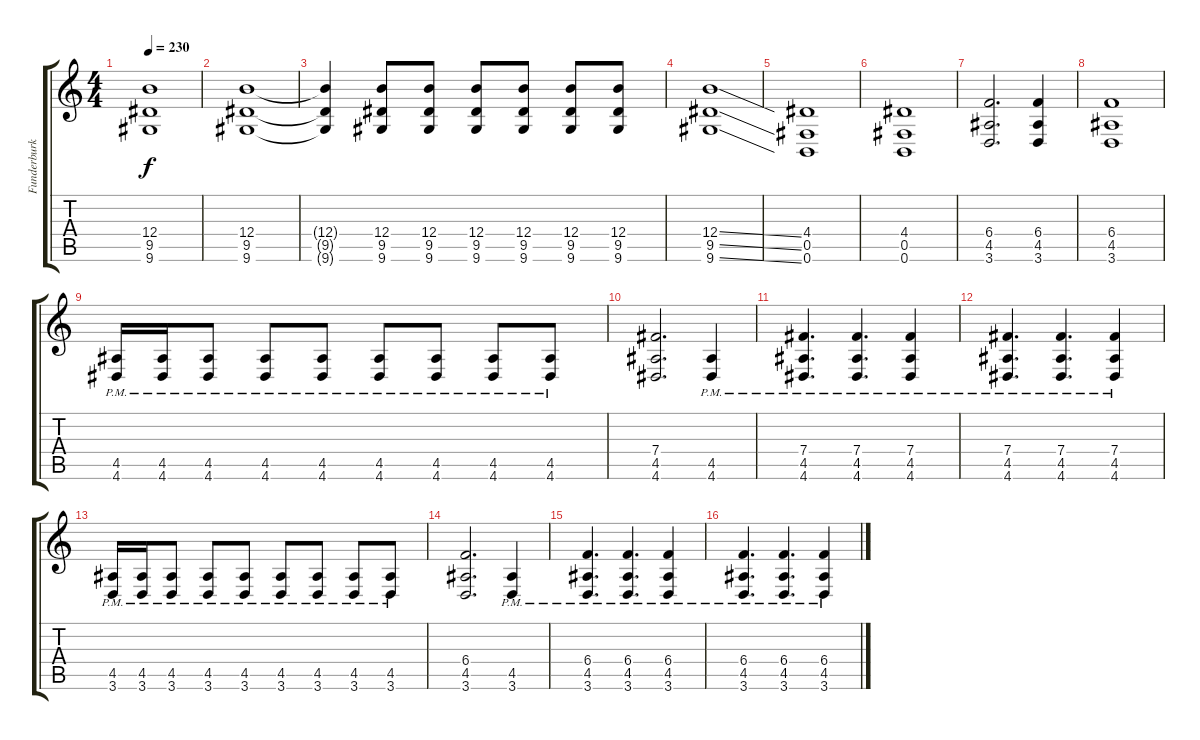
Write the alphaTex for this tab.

\track ("Funderburk Rhythm" "Funderburk") {instrument overdrivenguitar}
\staff {score tabs}
\tuning (Db4 Ab3 E3 B2 Gb2 B1) {hide}
\ts (4 4)
\tempo 230
\clef g2
\ks c
(12.4 9.5 9.6).1{dy f} |
(12.4 9.5 9.6).1 |
(12.4{t} 9.5{t} 9.6{t}).4 (12.4 9.5 9.6).8 (12.4 9.5 9.6).8 (12.4 9.5 9.6).8 (12.4 9.5 9.6).8 (12.4 9.5 9.6).8 (12.4 9.5 9.6).8 |
(12.4{ss} 9.5{ss} 9.6{ss}).1 |
(4.4 0.5 0.6).1 |
(4.4 0.5 0.6).1 |
(6.4 4.5 3.6).2{d} (6.4 4.5 3.6).4 |
(6.4 4.5 3.6).1 |
(4.5{pm} 4.6{pm}).16 (4.5{pm} 4.6{pm}).16 (4.5{pm} 4.6{pm}).8 (4.5{pm} 4.6{pm}).8 (4.5{pm} 4.6{pm}).8 (4.5{pm} 4.6{pm}).8 (4.5{pm} 4.6{pm}).8 (4.5{pm} 4.6{pm}).8 (4.5{pm} 4.6{pm}).8 |
(7.4 4.5 4.6).2{d} (4.5{pm} 4.6{pm}).4 |
(7.4{pm} 4.5{pm} 4.6{pm}).4{d} (7.4{pm} 4.5{pm} 4.6{pm}).4{d} (7.4{pm} 4.5{pm} 4.6{pm}).4 |
(7.4{pm} 4.5{pm} 4.6{pm}).4{d} (7.4{pm} 4.5{pm} 4.6{pm}).4{d} (7.4{pm} 4.5{pm} 4.6{pm}).4 |
(4.5{pm} 3.6{pm}).16 (4.5{pm} 3.6{pm}).16 (4.5{pm} 3.6{pm}).8 (4.5{pm} 3.6{pm}).8 (4.5{pm} 3.6{pm}).8 (4.5{pm} 3.6{pm}).8 (4.5{pm} 3.6{pm}).8 (4.5{pm} 3.6{pm}).8 (4.5{pm} 3.6{pm}).8 |
(6.4 4.5 3.6).2{d} (4.5{pm} 3.6{pm}).4 |
(6.4{pm} 4.5{pm} 3.6{pm}).4{d} (6.4{pm} 4.5{pm} 3.6{pm}).4{d} (6.4{pm} 4.5{pm} 3.6{pm}).4 |
(6.4{pm} 4.5{pm} 3.6{pm}).4{d} (6.4{pm} 4.5{pm} 3.6{pm}).4{d} (6.4{pm} 4.5{pm} 3.6{pm}).4
